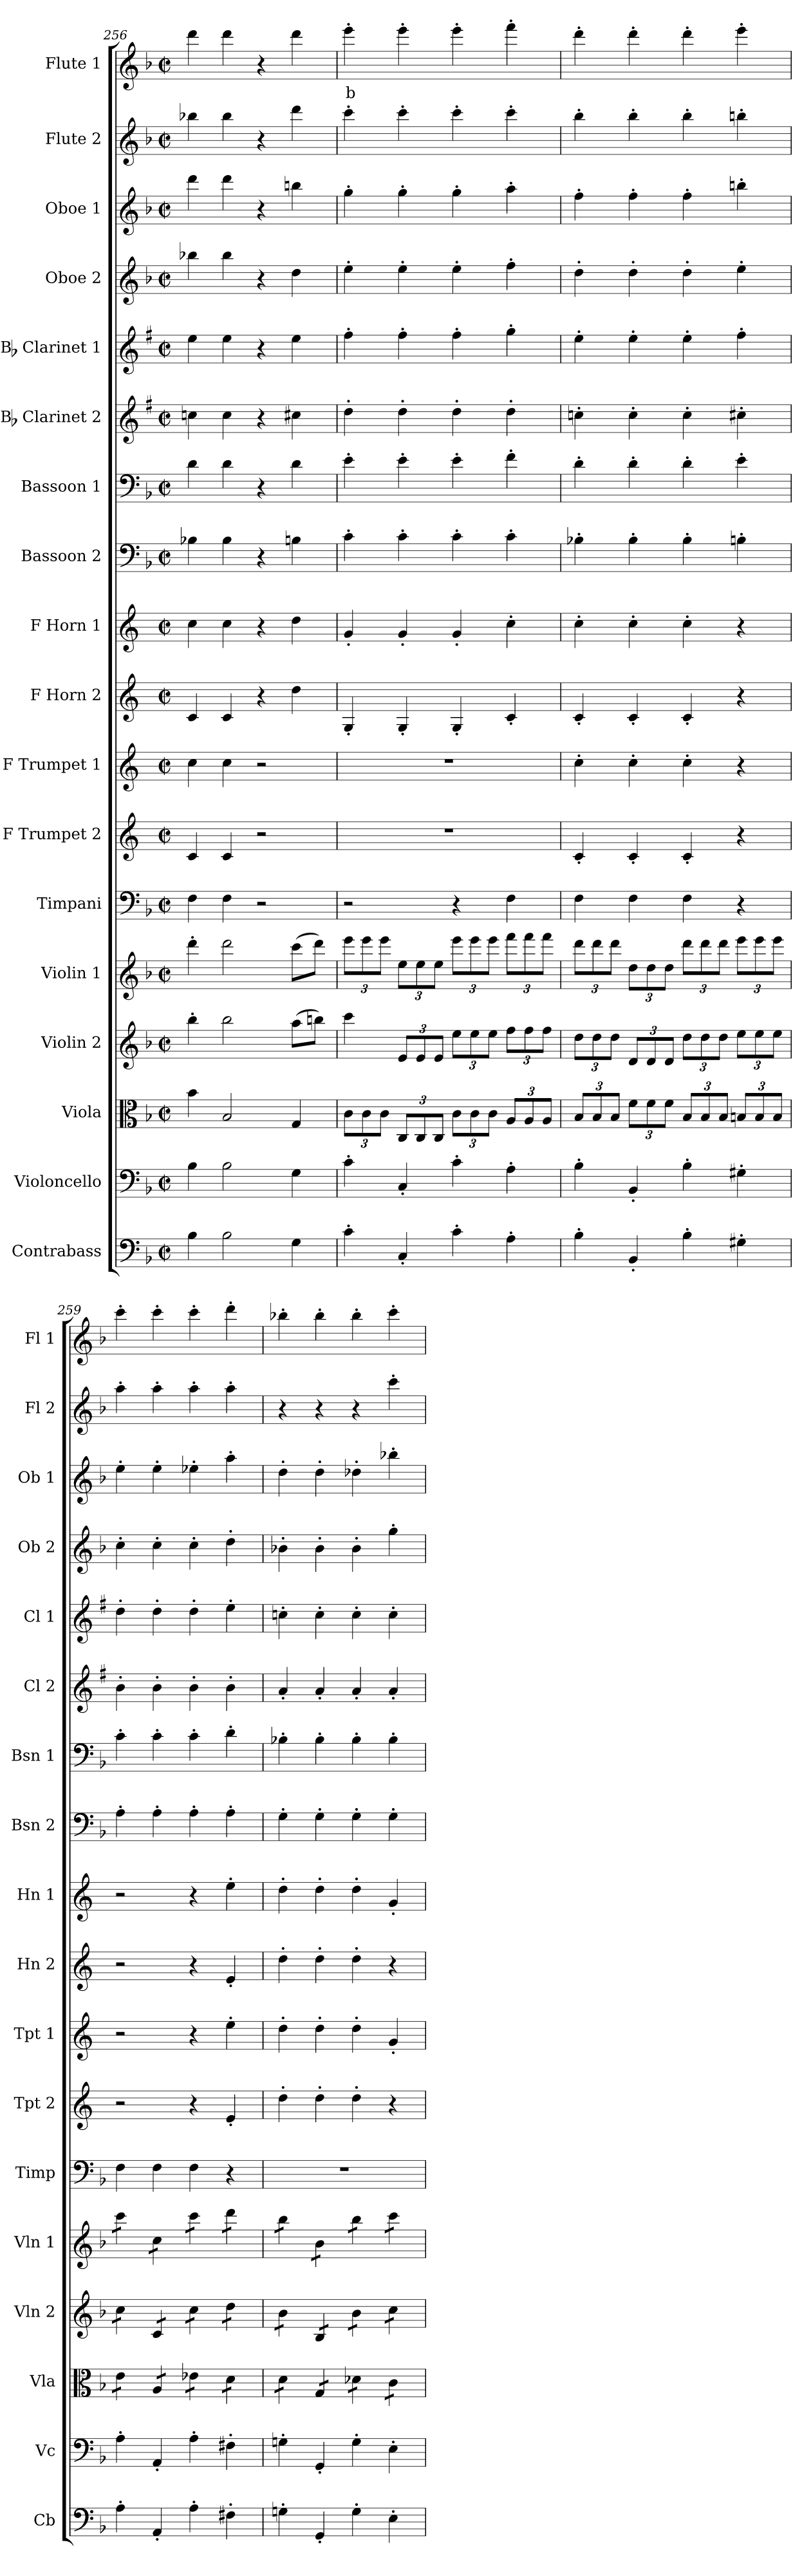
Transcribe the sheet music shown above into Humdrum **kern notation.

**kern	**kern	**kern	**kern	**kern	**kern	**kern	**kern	**kern	**kern	**kern	**kern	**kern	**kern	**kern	**kern	**kern	**kern	**text
*part18	*part17	*part16	*part15	*part14	*part13	*part12	*part11	*part10	*part9	*part8	*part7	*part6	*part5	*part4	*part3	*part2	*part1	*part1
*staff18	*staff17	*staff16	*staff15	*staff14	*staff13	*staff12	*staff11	*staff10	*staff9	*staff8	*staff7	*staff6	*staff5	*staff4	*staff3	*staff2	*staff1	*staff1
*I"Contrabass	*I"Violoncello	*I"Viola	*I"Violin 2	*I"Violin 1	*I"Timpani	*I"F Trumpet 2	*I"F Trumpet 1	*I"F Horn 2	*I"F Horn 1	*I"Bassoon 2	*I"Bassoon 1	*I"Bb Clarinet 2	*I"Bb Clarinet 1	*I"Oboe 2	*I"Oboe 1	*I"Flute 2	*I"Flute 1	*
*I'Cb	*I'Vc	*I'Vla	*I'Vln 2	*I'Vln 1	*I'Timp	*I'Tpt 2	*I'Tpt 1	*I'Hn 2	*I'Hn 1	*I'Bsn 2	*I'Bsn 1	*I'Cl 2	*I'Cl 1	*I'Ob 2	*I'Ob 1	*I'Fl 2	*I'Fl 1	*
*clefF4	*clefF4	*clefC3	*clefG2	*clefG2	*clefF4	*clefG2	*clefG2	*clefG2	*clefG2	*clefF4	*clefF4	*clefG2	*clefG2	*clefG2	*clefG2	*clefG2	*clefG2	*
*ITrd7c12	*	*	*	*	*	*ITrd-3c-5	*ITrd-3c-5	*ITrd4c7	*ITrd4c7	*	*	*ITrd1c2	*ITrd1c2	*	*	*	*	*
*k[b-]	*k[b-]	*k[b-]	*k[b-]	*k[b-]	*k[b-]	*k[b-]	*k[b-]	*k[b-]	*k[b-]	*k[b-]	*k[b-]	*k[b-]	*k[b-]	*k[b-]	*k[b-]	*k[b-]	*k[b-]	*
*M2/2	*M2/2	*M2/2	*M2/2	*M2/2	*M2/2	*M2/2	*M2/2	*M2/2	*M2/2	*M2/2	*M2/2	*M2/2	*M2/2	*M2/2	*M2/2	*M2/2	*M2/2	*
*met(c|)	*met(c|)	*met(c|)	*met(c|)	*met(c|)	*met(c|)	*met(c|)	*met(c|)	*met(c|)	*met(c|)	*met(c|)	*met(c|)	*met(c|)	*met(c|)	*met(c|)	*met(c|)	*met(c|)	*met(c|)	*
=256	=256	=256	=256	=256	=256	=256	=256	=256	=256	=256	=256	=256	=256	=256	=256	=256	=256	=256
4BB-\	4B-\	4b-\	4bb-'\	4ddd'\	4F\	4f/	4ff\	4F/	4f\	4B-X\	4d\	4b-X\	4dd\	4bb-X\	4ddd\	4bb-X\	4ddd\	.
2BB-\	2B-\	2B-/	2bb-\	2ddd\	4F\	4f/	4ff\	4F/	4f\	4B-\	4d\	4b-\	4dd\	4bb-\	4ddd\	4bb-\	4ddd\	.
.	.	.	.	.	2r	2r	2r	4r	4r	4r	4r	4r	4r	4r	4r	4r	4r	.
4GG\	4G\	4G/	(8aa\L	(8ccc\L	.	.	.	4g\	4g\	4Bn\	4d\	4bn\	4dd\	4dd\	4bbn\	4ddd\	4ddd\	.
.	.	.	8bbn\J)	8ddd\J)	.	.	.	.	.	.	.	.	.	.	.	.	.	.
=257	=257	=257	=257	=257	=257	=257	=257	=257	=257	=257	=257	=257	=257	=257	=257	=257	=257	=257
*	*	*Xbrackettup	*	*Xbrackettup	*	*	*	*	*	*	*	*	*	*	*	*	*	*
!	!	!	!	!	!	!	!	!	!	!	!	!	!	!	!	!	!	!LO:LY:b:color=#FF0000
4C'\	4c'\	12c\L	4ccc\	12eee\L	2r	1r	1r	4C'/	4c'/	4c'\	4e'\	4cc'\	4ee'\	4ee'\	4gg'\	4ccc'\	4eee'\	b
.	.	12c\	.	12eee\	.	.	.	.	.	.	.	.	.	.	.	.	.	.
.	.	12c\J	.	12eee\J	.	.	.	.	.	.	.	.	.	.	.	.	.	.
*	*	*	*Xbrackettup	*	*	*	*	*	*	*	*	*	*	*	*	*	*	*
4CC'/	4C'/	12C/L	12e/L	12ee\L	.	.	.	4C'/	4c'/	4c'\	4e'\	4cc'\	4ee'\	4ee'\	4gg'\	4ccc'\	4eee'\	.
.	.	12C/	12e/	12ee\	.	.	.	.	.	.	.	.	.	.	.	.	.	.
.	.	12C/J	12e/J	12ee\J	.	.	.	.	.	.	.	.	.	.	.	.	.	.
4C'\	4c'\	12c\L	12ee\L	12eee\L	4r	.	.	4C'/	4c'/	4c'\	4e'\	4cc'\	4ee'\	4ee'\	4gg'\	4ccc'\	4eee'\	.
.	.	12c\	12ee\	12eee\	.	.	.	.	.	.	.	.	.	.	.	.	.	.
.	.	12c\J	12ee\J	12eee\J	.	.	.	.	.	.	.	.	.	.	.	.	.	.
4AA'\	4A'\	12A/L	12ff\L	12fff\L	4F\	.	.	4F'/	4f'\	4c'\	4f'\	4cc'\	4ff'\	4ff'\	4aa'\	4ccc'\	4fff'\	.
.	.	12A/	12ff\	12fff\	.	.	.	.	.	.	.	.	.	.	.	.	.	.
.	.	12A/J	12ff\J	12fff\J	.	.	.	.	.	.	.	.	.	.	.	.	.	.
=258	=258	=258	=258	=258	=258	=258	=258	=258	=258	=258	=258	=258	=258	=258	=258	=258	=258	=258
4BB-'\	4B-'\	12B-/L	12dd\L	12ddd\L	4F\	4f'/	4ff'\	4F'/	4f'\	4B-X'\	4d'\	4b-X'\	4dd'\	4dd'\	4ff'\	4bb-'\	4ddd'\	.
.	.	12B-/	12dd\	12ddd\	.	.	.	.	.	.	.	.	.	.	.	.	.	.
.	.	12B-/J	12dd\J	12ddd\J	.	.	.	.	.	.	.	.	.	.	.	.	.	.
4BBB-'/	4BB-'/	12f\L	12d/L	12dd\L	4F\	4f'/	4ff'\	4F'/	4f'\	4B-'\	4d'\	4b-'\	4dd'\	4dd'\	4ff'\	4bb-'\	4ddd'\	.
.	.	12f\	12d/	12dd\	.	.	.	.	.	.	.	.	.	.	.	.	.	.
.	.	12f\J	12d/J	12dd\J	.	.	.	.	.	.	.	.	.	.	.	.	.	.
4BB-'\	4B-'\	12B-/L	12dd\L	12ddd\L	4F\	4f'/	4ff'\	4F'/	4f'\	4B-'\	4d'\	4b-'\	4dd'\	4dd'\	4ff'\	4bb-'\	4ddd'\	.
.	.	12B-/	12dd\	12ddd\	.	.	.	.	.	.	.	.	.	.	.	.	.	.
.	.	12B-/J	12dd\J	12ddd\J	.	.	.	.	.	.	.	.	.	.	.	.	.	.
4GG#X'\	4G#X'\	12Bn/L	12ee\L	12eee\L	4r	4r	4r	4r	4r	4Bn'\	4e'\	4bn'\	4ee'\	4ee'\	4bbn'\	4bbn'\	4eee'\	.
.	.	12B/	12ee\	12eee\	.	.	.	.	.	.	.	.	.	.	.	.	.	.
.	.	12B/J	12ee\J	12eee\J	.	.	.	.	.	.	.	.	.	.	.	.	.	.
!!LO:PB:g=z
=259	=259	=259	=259	=259	=259	=259	=259	=259	=259	=259	=259	=259	=259	=259	=259	=259	=259	=259
*	*	*tremolo	*	*	*	*	*	*	*	*	*	*	*	*	*	*	*	*
*	*	*	*tremolo	*	*	*	*	*	*	*	*	*	*	*	*	*	*	*
*	*	*	*	*tremolo	*	*	*	*	*	*	*	*	*	*	*	*	*	*
4AA'\	4A'\	12e\L	12cc\L	12ccc\L	4F\	2r	2r	2r	2r	4A'\	4c'\	4a'\	4cc'\	4cc'\	4ee'\	4aa'\	4ccc'\	.
.	.	12e\	12cc\	12ccc\	.	.	.	.	.	.	.	.	.	.	.	.	.	.
.	.	12e\J	12cc\J	12ccc\J	.	.	.	.	.	.	.	.	.	.	.	.	.	.
4AAA'/	4AA'/	12A/L	12c/L	12cc\L	4F\	.	.	.	.	4A'\	4c'\	4a'\	4cc'\	4cc'\	4ee'\	4aa'\	4ccc'\	.
.	.	12A/	12c/	12cc\	.	.	.	.	.	.	.	.	.	.	.	.	.	.
.	.	12A/J	12c/J	12cc\J	.	.	.	.	.	.	.	.	.	.	.	.	.	.
4AA'\	4A'\	12e-X\L	12cc\L	12ccc\L	4F\	4r	4r	4r	4r	4A'\	4c'\	4a'\	4cc'\	4cc'\	4ee-X'\	4aa'\	4ccc'\	.
.	.	12e-X\	12cc\	12ccc\	.	.	.	.	.	.	.	.	.	.	.	.	.	.
.	.	12e-X\J	12cc\J	12ccc\J	.	.	.	.	.	.	.	.	.	.	.	.	.	.
4FF#X'\	4F#X'\	12d\L	12dd\L	12ddd\L	4r	4a'/	4aa'\	4A'/	4a'\	4A'\	4d'\	4a'\	4dd'\	4dd'\	4aa'\	4aa'\	4ddd'\	.
.	.	12d\	12dd\	12ddd\	.	.	.	.	.	.	.	.	.	.	.	.	.	.
.	.	12d\J	12dd\J	12ddd\J	.	.	.	.	.	.	.	.	.	.	.	.	.	.
=260	=260	=260	=260	=260	=260	=260	=260	=260	=260	=260	=260	=260	=260	=260	=260	=260	=260	=260
4GGn'\	4Gn'\	12d\L	12b-\L	12bb-\L	1r	4gg'\	4gg'\	4g'\	4g'\	4G'\	4B-X'\	4g'/	4b-X'\	4b-X'\	4dd'\	4r	4bb-X'\	.
.	.	12d\	12b-\	12bb-\	.	.	.	.	.	.	.	.	.	.	.	.	.	.
.	.	12d\J	12b-\J	12bb-\J	.	.	.	.	.	.	.	.	.	.	.	.	.	.
4GGG'/	4GG'/	12G/L	12B-/L	12b-\L	.	4gg'\	4gg'\	4g'\	4g'\	4G'\	4B-'\	4g'/	4b-'\	4b-'\	4dd'\	4r	4bb-'\	.
.	.	12G/	12B-/	12b-\	.	.	.	.	.	.	.	.	.	.	.	.	.	.
.	.	12G/J	12B-/J	12b-\J	.	.	.	.	.	.	.	.	.	.	.	.	.	.
4GG'\	4G'\	12d-X\L	12b-\L	12bb-\L	.	4gg'\	4gg'\	4g'\	4g'\	4G'\	4B-'\	4g'/	4b-'\	4b-'\	4dd-X'\	4r	4bb-'\	.
.	.	12d-X\	12b-\	12bb-\	.	.	.	.	.	.	.	.	.	.	.	.	.	.
.	.	12d-X\J	12b-\J	12bb-\J	.	.	.	.	.	.	.	.	.	.	.	.	.	.
4EE'\	4E'\	12c\L	12cc\L	12ccc\L	.	4r	4cc'/	4r	4c'/	4G'\	4B-'\	4g'/	4b-'\	4gg'\	4bb-X'\	4ccc'\	4ccc'\	.
.	.	12c\	12cc\	12ccc\	.	.	.	.	.	.	.	.	.	.	.	.	.	.
.	.	12c\J	12cc\J	12ccc\J	.	.	.	.	.	.	.	.	.	.	.	.	.	.
*	*	*	*	*Xtremolo	*	*	*	*	*	*	*	*	*	*	*	*	*	*
*	*	*	*Xtremolo	*	*	*	*	*	*	*	*	*	*	*	*	*	*	*
*	*	*Xtremolo	*	*	*	*	*	*	*	*	*	*	*	*	*	*	*	*
=	=	=	=	=	=	=	=	=	=	=	=	=	=	=	=	=	=	=
*-	*-	*-	*-	*-	*-	*-	*-	*-	*-	*-	*-	*-	*-	*-	*-	*-	*-	*-
